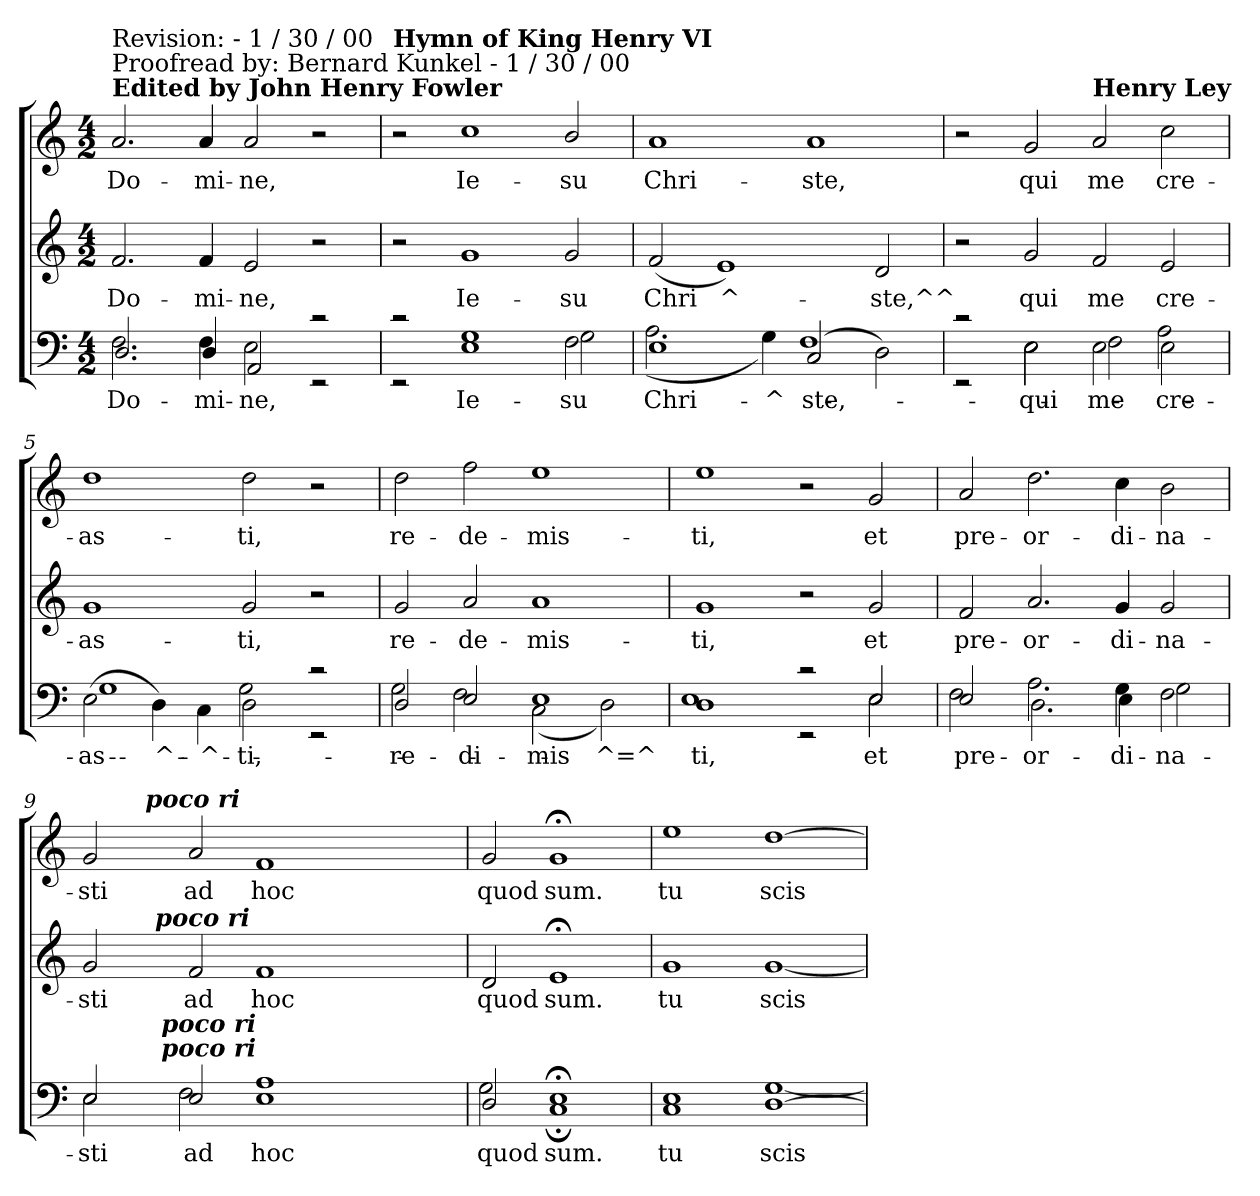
**kern	**text	**kern	**text	**kern	**text
*part3	*part3	*part2	*part2	*part1	*part1
*staff3	*staff3	*staff2	*staff2	*staff1	*staff1
*clefF4	*	*clefG2	*	*clefG2	*
*k[]	*	*k[]	*	*k[]	*
*C:	*	*C:	*	*C:	*
*M4/2	*	*M4/2	*	*M4/2	*
=1	=1	=1	=1	=1	=1
!	!	!	!	!LO:TX:a:B:t=Edited by John Henry Fowler	!
!	!	!	!	!LO:TX:a:t=Proofread by&colon;  Bernard Kunkel - 1 / 30 / 00	!
!	!	!	!	!LO:TX:a:t=Revision&colon;  -  1 / 30 / 00	!
!	!LO:LY:b	!	!	!	!
*^	*	*	*	*	*
!	!	!LO:LY:b	!	!LO:LY:b	!	!LO:LY:b
2.F\	2.D/	Do-	2.f/	Do-	2.a/	Do-
!	!	!LO:LY:b	!	!	!	!
!	!	!LO:LY:b	!	!LO:LY:b	!	!LO:LY:b
4F\	4D/	-mi-	4f/	-mi-	4a/	-mi-
!	!	!LO:LY:b	!	!	!	!
!	!	!LO:LY:b	!	!LO:LY:b	!	!LO:LY:b
2E\	2AA/	-ne,	2e/	-ne,	2a/	-ne,
2rc	2rEE	.	2r	.	2r	.
=2	=2	=2	=2	=2	=2	=2
!	!	!	!	!	!LO:TX:a:B:t=Hymn of King Henry VI	!
2rc	2rEE	.	2r	.	2r	.
!	!	!LO:LY:b	!	!	!	!
!	!	!LO:LY:b	!	!LO:LY:b	!	!LO:LY:b
1G	1E	Ie-	1g	Ie-	1cc	Ie-
!	!	!LO:LY:b	!	!	!	!
!	!	!LO:LY:b	!	!LO:LY:b	!	!LO:LY:b
2F\	2G\	-su	2g/	-su	2b/	-su
=3	=3	=3	=3	=3	=3	=3
!	!	!LO:LY:b	!	!	!	!
!	!	!LO:LY:b	!	!LO:LY:b	!	!LO:LY:b
1E	(>2.A\	Chri-	(<2f/	Chri	1a	Chri-
!	!	!	!	!LO:LY:b	!	!
.	.	.	1e)	^-	.	.
!	!	!LO:LY:b	!	!	!	!
.	4G\)	-^-	.	.	.	.
!	!	!LO:LY:b	!	!	!	!
!	!	!LO:LY:b	!	!	!	!LO:LY:b
(<2C/	1F	-ste,	.	.	1a	-ste,
!	!	!	!	!LO:LY:b	!	!
2D\)	.	.	2d/	-ste,^^	.	.
=4	=4	=4	=4	=4	=4	=4
2rc	2rEE	.	2r	.	2r	.
!	!	!LO:LY:b	!	!	!	!
!	!	!LO:LY:b	!	!LO:LY:b	!	!LO:LY:b
2E\	2E\	-qui	2g/	qui	2g/	qui
!	!	!	!	!	!LO:TX:a:B:t=Henry Ley	!
!	!	!LO:LY:b	!	!	!	!
!	!	!LO:LY:b	!	!LO:LY:b	!	!LO:LY:b
2E\	2F\	me	2f/	me	2a/	me
!	!	!LO:LY:b	!	!	!	!
!	!	!LO:LY:b	!	!LO:LY:b	!	!LO:LY:b
2E\	2A\	cre-	2e/	cre-	2cc\	cre-
!!LO:LB:g=z
=5	=5	=5	=5	=5	=5	=5
!	!	!LO:LY:b	!	!	!	!
!	!	!LO:LY:b	!	!LO:LY:b	!	!LO:LY:b
(>2E\	1G	as-	1g	-as-	1dd	-as-
!	!	!LO:LY:b	!	!	!	!
4D\)	.	^-	.	.	.	.
!	!	!LO:LY:b	!	!	!	!
4C\	.	-^-	.	.	.	.
!	!	!LO:LY:b	!	!	!	!
!	!	!LO:LY:b	!	!LO:LY:b	!	!LO:LY:b
2D\	2G\	-ti,	2g/	-ti,	2dd\	-ti,
2rc	2rEE	.	2r	.	2r	.
!!LO:LB:g=z
=6	=6	=6	=6	=6	=6	=6
!	!	!LO:LY:b	!	!	!	!
!	!	!LO:LY:b	!	!LO:LY:b	!	!LO:LY:b
2D/	2G\	-re-	2g/	re-	2dd\	re-
!	!	!LO:LY:b	!	!	!	!
!	!	!LO:LY:b	!	!LO:LY:b	!	!LO:LY:b
2E/	2F\	-di-	2a/	-de-	2ff\	-de-
!	!	!LO:LY:b	!	!	!	!
!	!	!LO:LY:b	!	!LO:LY:b	!	!LO:LY:b
1E	(>2C\	-mis	1a	-mis-	1ee	-mis-
!	!	!LO:LY:b	!	!	!	!
.	2D\)	^=^	.	.	.	.
=7	=7	=7	=7	=7	=7	=7
!	!	!LO:LY:b	!	!	!	!
!	!	!LO:LY:b	!	!LO:LY:b	!	!LO:LY:b
1D	1E	ti,	1g	-ti,	1ee	-ti,
2rc	2rEE	.	2r	.	2r	.
!	!	!LO:LY:b	!	!	!	!
!	!	!LO:LY:b	!	!LO:LY:b	!	!LO:LY:b
2E/	2E\	et	2g/	et	2g/	et
=8	=8	=8	=8	=8	=8	=8
!	!	!LO:LY:b	!	!	!	!
!	!	!LO:LY:b	!	!LO:LY:b	!	!LO:LY:b
2E/	2F\	-pre-	2f/	pre-	2a/	pre-
!	!	!LO:LY:b	!	!	!	!
!	!	!LO:LY:b	!	!LO:LY:b	!	!LO:LY:b
2.A\	2.D\	-or-	2.a/	-or-	2.dd\	-or-
!	!	!LO:LY:b	!	!	!	!
!	!	!LO:LY:b	!	!LO:LY:b	!	!LO:LY:b
4G\	4E\	-di-	4g/	-di-	4cc\	-di-
!	!	!LO:LY:b	!	!	!	!
!	!	!LO:LY:b	!	!LO:LY:b	!	!LO:LY:b
2F\	2G\	-na-	2g/	-na-	2b\	-na-
=9	=9	=9	=9	=9	=9	=9
!	!	!LO:LY:b	!	!	!	!
!	!	!LO:LY:b	!	!LO:LY:b	!	!LO:LY:b
*	*^	*	*^	*	*^	*
2E/	2E\	3ryy	sti	2g/	4.ryy	-sti	2g/	3ryy	-sti
.	.	24ryy	.	.	.	.	.	48ryy	.
!	!	!	!	!	!	!	!	!LO:TX:a:Bi:t=poco  ri	!
.	.	.	.	.	.	.	.	3%2ryy	.
!	!	!	!	!	!LO:TX:a:Bi:t=poco  ri	!	!	!	!
.	.	96ryy	.	.	1ryy	.	.	.	.
!	!	!LO:TX:a:Bi:t=poco  ri	!	!	!	!	!	!	!
!	!	!LO:TX:a:Bi:t=poco  ri	!	!	!	!	!	!	!
.	.	3%2ryy	.	.	.	.	.	.	.
!	!	!	!LO:LY:b	!	!	!	!	!	!
!	!	!	!LO:LY:b	!	!	!LO:LY:b	!	!	!LO:LY:b
2E/	2F\	.	ad	2f/	.	ad	2a/	.	ad
!	!	!	!LO:LY:b	!	!	!	!	!	!
!	!	!	!LO:LY:b	!	!	!LO:LY:b	!	!	!LO:LY:b
1E	1A	.	hoc	1f	.	hoc	1f	.	hoc
.	.	.	.	.	.	.	.	3%2ryy	.
.	.	3%2ryy	.	.	.	.	.	.	.
.	.	.	.	.	2ryy	.	.	.	.
.	.	.	.	.	.	.	.	6...ryy	.
.	.	6ryy	.	.	.	.	.	.	.
.	.	.	.	.	8ryy	.	.	.	.
.	.	12ryy	.	.	.	.	.	.	.
.	.	48.ryy	.	.	.	.	.	.	.
=10	=10	=10	=10	=10	=10	=10	=10	=10	=10
!	!	!	!LO:LY:b	!	!	!	!	!	!
!	!	!	!LO:LY:b	!	!	!LO:LY:b	!	!	!LO:LY:b
*	*v	*v	*	*	*	*	*v	*v	*
*	*	*	*v	*v	*	*	*
2D/	2G\	quod	2d/	quod	2g/	quod
!	!	!LO:LY:b	!	!	!	!
!	!	!LO:LY:b	!	!LO:LY:b	!	!LO:LY:b
1E;<	1C;<	sum.	1e;	sum.	1g;	sum.
!!LO:LB:g=z
=11	=11	=11	=11	=11	=11	=11
!	!	!LO:LY:b	!	!	!	!
!	!	!LO:LY:b	!	!LO:LY:b	!	!LO:LY:b
1E	1C	tu	1g	tu	1ee	tu
!	!	!LO:LY:b	!	!	!	!
!	!	!LO:LY:b	!	!LO:LY:b	!	!LO:LY:b
[>1D	[>1G	scis	[<1g	scis	[>1dd	scis
*v	*v	*	*	*	*	*
=	=	=	=	=	=
*-	*-	*-	*-	*-	*-
